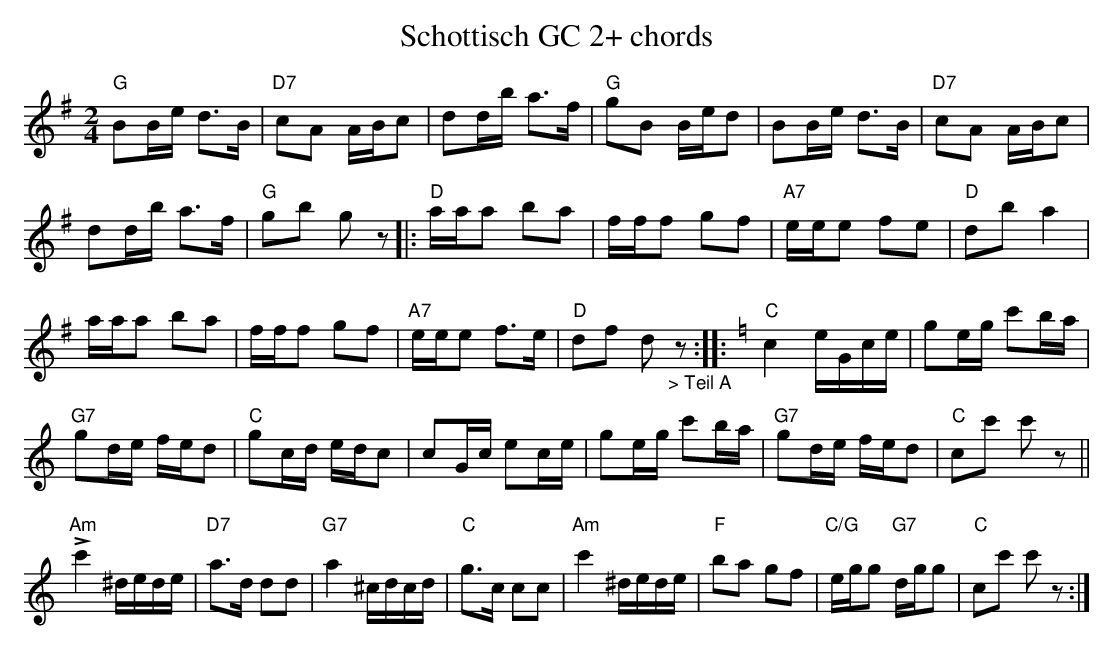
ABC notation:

X:1
T:Schottisch GC 2+ chords
M:2/4
L:1/16
K:Gmaj%%MIDI gchordon
"G"B2Be d3B | "D7"c2A2 ABc2 | d2db a3f | "G"g2B2 Bed2 | B2Be d3B | "D7"c2A2 ABc2 |
d2db a3f | "G"g2b2 g2z2 |: "D"aaa2 b2a2 | fff2 g2f2 | "A7"eee2 f2e2 | "D"d2b2a4 |
aaa2 b2a2 | fff2 g2f2 | "A7"eee2 f3e | "D"d2f2 d2"_> Teil A"z2 :: [K:Cmaj] "C"c4 eGce | g2eg c'2ba |
"G7"g2de fed2 | "C"g2cd edc2 | c2Gc e2ce | g2eg c'2ba | "G7"g2de fed2 | "C"c2c'2 c'2z2 ||
"Am"!>!c'4 ^dede | "D7"a3d d2d2 | "G7"a4 ^cdcd | "C"g3c c2c2 | "Am"c'4 ^dede | "F"b2a2 g2f2 | "C/G"egg2 "G7"dgg2 | "C"c2c'2 c'2z2 :|
